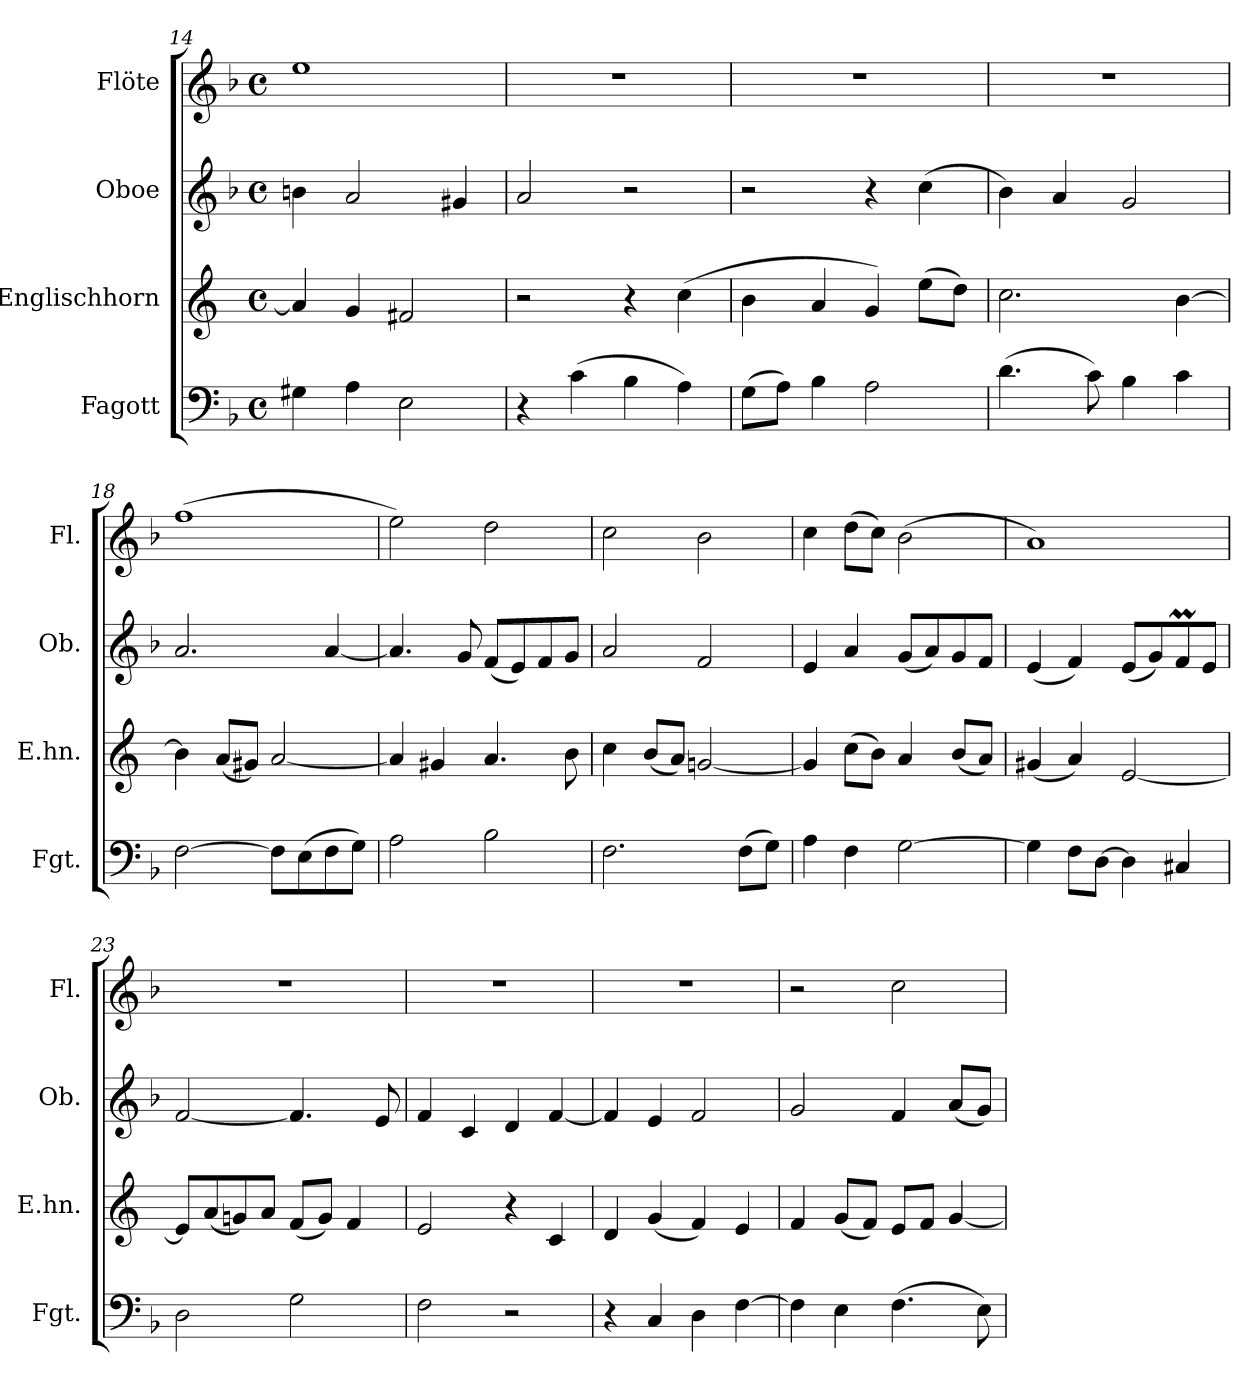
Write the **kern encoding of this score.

**kern	**kern	**kern	**kern
*part4	*part3	*part2	*part1
*staff4	*staff3	*staff2	*staff1
*I"Fagott	*I"Englischhorn	*I"Oboe	*I"Flöte
*I'Fgt.	*I'E.hn.	*I'Ob.	*I'Fl.
*clefF4	*clefG2	*clefG2	*clefG2
*	*ITrd4c7	*	*
*k[b-]	*k[b-]	*k[b-]	*k[b-]
*M4/4	*M4/4	*M4/4	*M4/4
*met(c)	*met(c)	*met(c)	*met(c)
=14	=14	=14	=14
4G#X\	4d/]	4bn\	1ee
4A\	4c/	2a/	.
2E\	2Bn/	.	.
.	.	4g#X/	.
=15	=15	=15	=15
4r	2r	2a/	1r
(>4c\	.	.	.
4B-\	4r	2r	.
4A\)	(>4f\	.	.
=16	=16	=16	=16
(>8G\L	4e\	2r	1r
8A\J)	.	.	.
4B-\	4d/	.	.
2A\	4c/)	4r	.
.	(>8a\L	(>4cc\	.
.	8g\J)	.	.
=17	=17	=17	=17
(>4.d\	2.f\	4b-\)	1r
.	.	4a/	.
8c\)	.	.	.
4B-\	.	2g/	.
4c\	[4e\	.	.
=18	=18	=18	=18
[2F\	4e\]	2.a/	(>1ff
.	(<8d/L	.	.
.	8c#X/J)	.	.
8F\L]	[2d/	.	.
(>8E\	.	.	.
8F\	.	[4a/	.
8G\J)	.	.	.
!!LO:LB:g=z
=19	=19	=19	=19
2A\	4d/]	4.a/]	2ee\)
.	4c#X/	.	.
.	.	8g/	.
2B-\	4.d/	(<8f/L	2dd\
.	.	8e/)	.
.	.	8f/	.
.	8e\	8g/J	.
=20	=20	=20	=20
2.F\	4f\	2a/	2cc\
.	(<8e/L	.	.
.	8d/J)	.	.
.	[2cn/	2f/	2b-\
(>8F\L	.	.	.
8G\J)	.	.	.
=21	=21	=21	=21
4A\	4c/]	4e/	4cc\
4F\	(>8f\L	4a/	(>8dd\L
.	8e\J)	.	8cc\J)
[2G\	4d/	(<8g/L	(>2b-\
.	.	8a/)	.
.	(<8e/L	8g/	.
.	8d/J)	8f/J	.
=22	=22	=22	=22
4G\]	(<4c#X/	(<4e/	1a)
8F\L	4d/)	4f/)	.
[8D\J	.	.	.
4D\]	[2A/	(<8e/L	.
.	.	8g/)	.
4C#X/	.	8fM/	.
.	.	8e/J	.
=23	=23	=23	=23
2D\	8A/L]	[2f/	1r
.	(<8d/	.	.
.	8cn/)	.	.
.	8d/J	.	.
2G\	(<8B-/L	4.f/]	.
.	8c/J)	.	.
.	4B-/	.	.
.	.	8e/	.
!!LO:PB:g=z
=24	=24	=24	=24
2F\	2A/	4f/	1r
.	.	4c/	.
2r	4r	4d/	.
.	4F/	[4f/	.
=25	=25	=25	=25
4r	4G/	4f/]	1r
4C/	(<4c/	4e/	.
4D\	4B-/)	2f/	.
[4F\	4A/	.	.
=26	=26	=26	=26
4F\]	4B-/	2g/	2r
4E\	(<8c/L	.	.
.	8B-/J)	.	.
(>4.F\	8A/L	4f/	2cc\
.	8B-/J	.	.
.	[4c/	(<8a/L	.
8E\)	.	8g/J)	.
=	=	=	=
*-	*-	*-	*-
